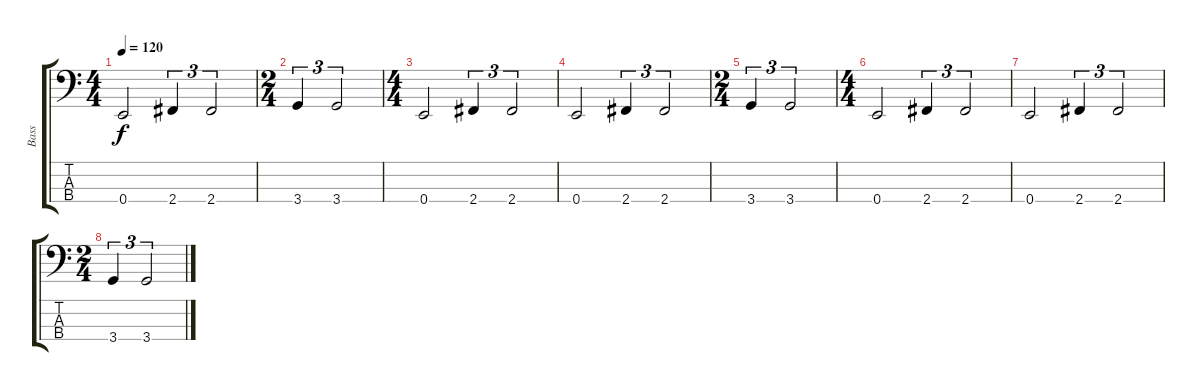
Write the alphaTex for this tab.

\track ("Bass" "Bass") {instrument electricbassfinger}
\staff {score tabs}
\tuning (G2 D2 A1 E1) {hide}
\ts (4 4)
\tempo 120
\clef f4
\ks c
0.4.2{dy f} 2.4.4{tu (3 2)} 2.4.2{tu (3 2)} |
\ts (2 4)
3.4.4{tu (3 2)} 3.4.2{tu (3 2)} |
\ts (4 4)
0.4.2 2.4.4{tu (3 2)} 2.4.2{tu (3 2)} |
0.4.2 2.4.4{tu (3 2)} 2.4.2{tu (3 2)} |
\ts (2 4)
3.4.4{tu (3 2)} 3.4.2{tu (3 2)} |
\ts (4 4)
0.4.2 2.4.4{tu (3 2)} 2.4.2{tu (3 2)} |
0.4.2 2.4.4{tu (3 2)} 2.4.2{tu (3 2)} |
\ts (2 4)
3.4.4{tu (3 2)} 3.4.2{tu (3 2)}
